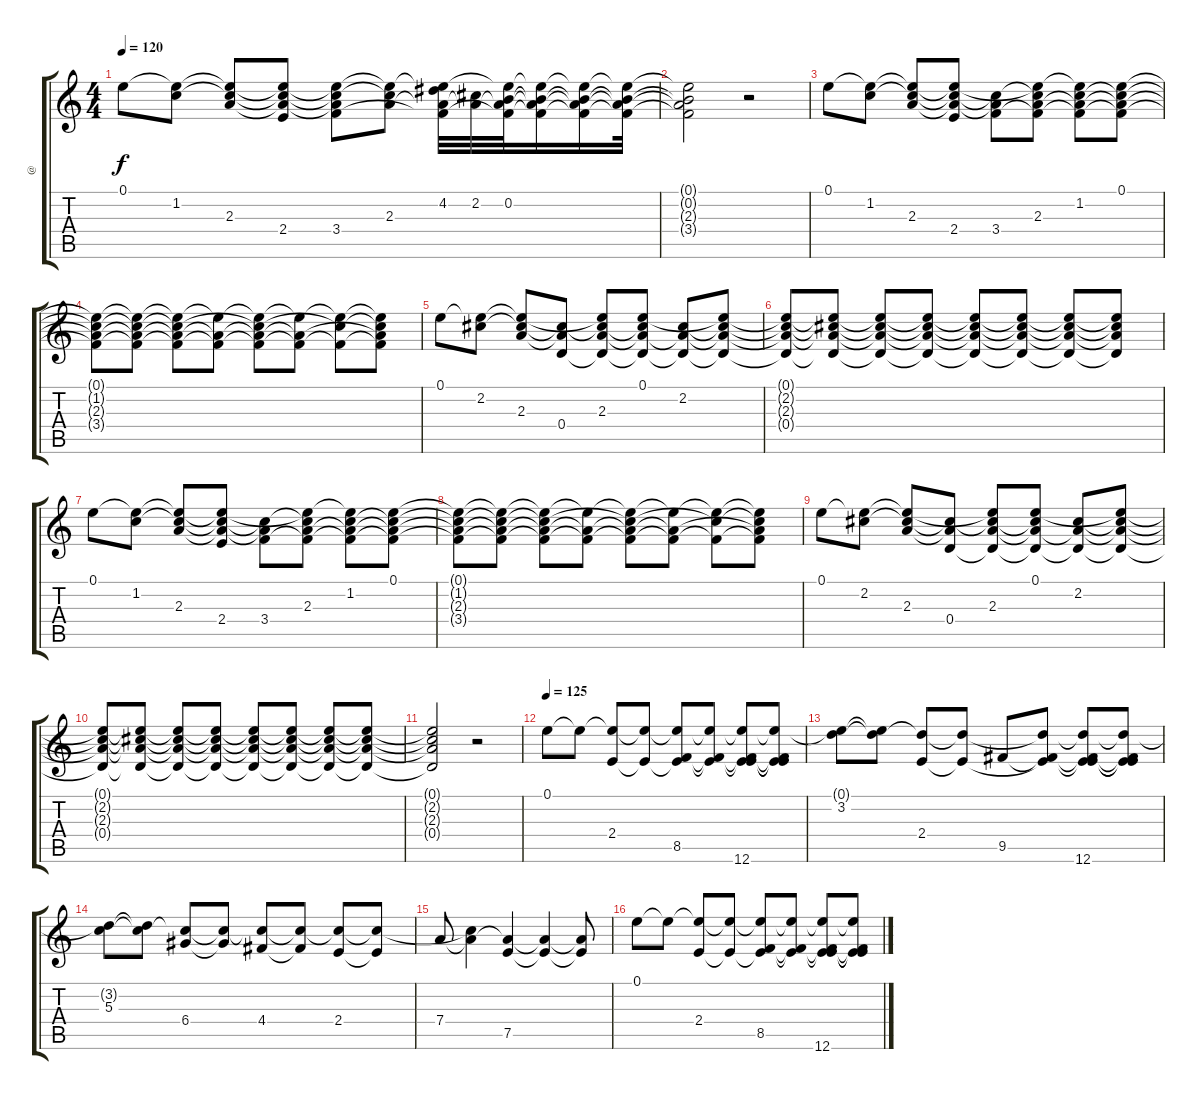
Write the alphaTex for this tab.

\track ("@" "@") {instrument acousticguitarnylon}
\staff {score tabs}
\tuning (E4 B3 G3 D3 A2 E2) {hide}
\ts (4 4)
\tempo 120
\clef g2
\ks c
0.1.8{dy f} (0.1{t} 1.2).8 (0.1{t} 1.2{t} 2.3).8 (0.1{t} 1.2{t} 2.3{t} 2.4).8 (0.1{t} 1.2{t} 2.3{t} 3.4).8 (0.1{t} 1.2{t} 2.3).8 (0.1{t} 4.2 2.3{t} 3.4{t}).32 (2.2 2.3{t}).32 (0.1{t} 0.2 2.3{t} 3.4{t}).32 (0.1{t} 0.2{t} 2.3{t} 3.4{t}).16 (0.1{t} 0.2{t} 2.3{t} 3.4{t}).16 (0.1{t} 0.2{t} 2.3{t} 3.4{t}).32 |
(0.1{t} 0.2{t} 2.3{t} 3.4{t}).2 r.2 |
0.1.8 (0.1{t} 1.2).8 (0.1{t} 1.2{t} 2.3).8 (0.1{t} 1.2{t} 2.3{t} 2.4).8 (1.2{t} 2.3{t} 3.4).8 (0.1{t} 1.2{t} 2.3 3.4{t}).8 (0.1{t} 1.2 2.3{t} 3.4{t}).8 (0.1 1.2{t} 2.3{t} 3.4{t}).8 |
(0.1{t} 1.2{t} 2.3{t} 3.4{t}).8 (0.1{t} 1.2{t} 2.3{t} 3.4{t}).8 (0.1{t} 1.2{t} 2.3{t} 3.4{t}).8 (0.1{t} 2.3{t} 3.4{t}).8 (0.1{t} 1.2{t} 2.3{t} 3.4{t}).8 (0.1{t} 2.3{t} 3.4{t}).8 (0.1{t} 1.2{t} 3.4{t}).8 (0.1{t} 1.2{t} 2.3{t} 3.4{t}).8 |
0.1.8 (0.1{t} 2.2).8 (0.1{t} 2.2{t} 2.3).8 (2.2{t} 2.3{t} 0.4).8 (0.1{t} 2.2{t} 2.3 0.4{t}).8 (0.1 2.2{t} 2.3{t} 0.4{t}).8 (2.2 2.3{t} 0.4{t}).8 (0.1{t} 2.2{t} 2.3{t} 0.4{t}).8 |
(0.1{t} 2.2{t} 2.3{t} 0.4{t}).8 (0.1{t} 2.2{t} 2.3{t} 0.4{t}).8 (0.1{t} 2.2{t} 2.3{t} 0.4{t}).8 (0.1{t} 2.2{t} 2.3{t} 0.4{t}).8 (0.1{t} 2.2{t} 2.3{t} 0.4{t}).8 (0.1{t} 2.2{t} 2.3{t} 0.4{t}).8 (0.1{t} 2.2{t} 2.3{t} 0.4{t}).8 (0.1{t} 2.2{t} 2.3{t} 0.4{t}).8 |
0.1.8{volume 11} (0.1{t} 1.2).8 (0.1{t} 1.2{t} 2.3).8 (0.1{t} 1.2{t} 2.3{t} 2.4).8 (1.2{t} 2.3{t} 3.4).8 (0.1{t} 1.2{t} 2.3 3.4{t}).8 (0.1{t} 1.2 2.3{t} 3.4{t}).8 (0.1 1.2{t} 2.3{t} 3.4{t}).8 |
(0.1{t} 1.2{t} 2.3{t} 3.4{t}).8 (0.1{t} 1.2{t} 2.3{t} 3.4{t}).8 (0.1{t} 1.2{t} 2.3{t} 3.4{t}).8 (0.1{t} 2.3{t} 3.4{t}).8 (0.1{t} 1.2{t} 2.3{t} 3.4{t}).8 (0.1{t} 2.3{t} 3.4{t}).8 (0.1{t} 1.2{t} 3.4{t}).8 (0.1{t} 1.2{t} 2.3{t} 3.4{t}).8 |
0.1.8 (0.1{t} 2.2).8 (0.1{t} 2.2{t} 2.3).8 (2.2{t} 2.3{t} 0.4).8 (0.1{t} 2.2{t} 2.3 0.4{t}).8 (0.1 2.2{t} 2.3{t} 0.4{t}).8 (2.2 2.3{t} 0.4{t}).8 (0.1{t} 2.2{t} 2.3{t} 0.4{t}).8 |
(0.1{t} 2.2{t} 2.3{t} 0.4{t}).8{volume 13} (0.1{t} 2.2{t} 2.3{t} 0.4{t}).8 (0.1{t} 2.2{t} 2.3{t} 0.4{t}).8 (0.1{t} 2.2{t} 2.3{t} 0.4{t}).8 (0.1{t} 2.2{t} 2.3{t} 0.4{t}).8 (0.1{t} 2.2{t} 2.3{t} 0.4{t}).8 (0.1{t} 2.2{t} 2.3{t} 0.4{t}).8 (0.1{t} 2.2{t} 2.3{t} 0.4{t}).8 |
(0.1{t} 2.2{t} 2.3{t} 0.4{t}).2 r.2 |
\tempo 125
0.1.8 0.1{t}.8 (0.1{t} 2.4).8 (0.1{t} 2.4{t}).8 (0.1{t} 2.4{t} 8.5).8 (0.1{t} 2.4{t} 8.5{t}).8 (0.1{t} 2.4{t} 8.5{t} 12.6).8 (0.1{t} 2.4{t} 8.5{t} 12.6{t}).8 |
(0.1{t} 3.2).8 (0.1{t} 3.2{t}).8 (3.2{t} 2.4).8 (3.2{t} 2.4{t}).8 9.5.8 (3.2{t} 2.4{t} 9.5{t}).8 (3.2{t} 2.4{t} 9.5{t} 12.6).8 (3.2{t} 2.4{t} 9.5{t} 12.6{t}).8 |
(3.2{t} 5.3).8 (3.2{t} 5.3{t}).8 (5.3{t} 6.4).8 (5.3{t} 6.4{t}).8 (5.3{t} 4.4).8 (5.3{t} 4.4{t}).8 (5.3{t} 2.4).8 (5.3{t} 2.4{t}).8 |
7.4.8 (5.3{t} 7.4{t}).4 (7.4{t} 7.5).4 (7.4{t} 7.5{t}).4 (7.4{t} 7.5{t}).8 |
0.1.8 0.1{t}.8 (0.1{t} 2.4).8 (0.1{t} 2.4{t}).8 (0.1{t} 2.4{t} 8.5).8 (0.1{t} 2.4{t} 8.5{t}).8 (0.1{t} 2.4{t} 8.5{t} 12.6).8 (0.1{t} 2.4{t} 8.5{t} 12.6{t}).8
